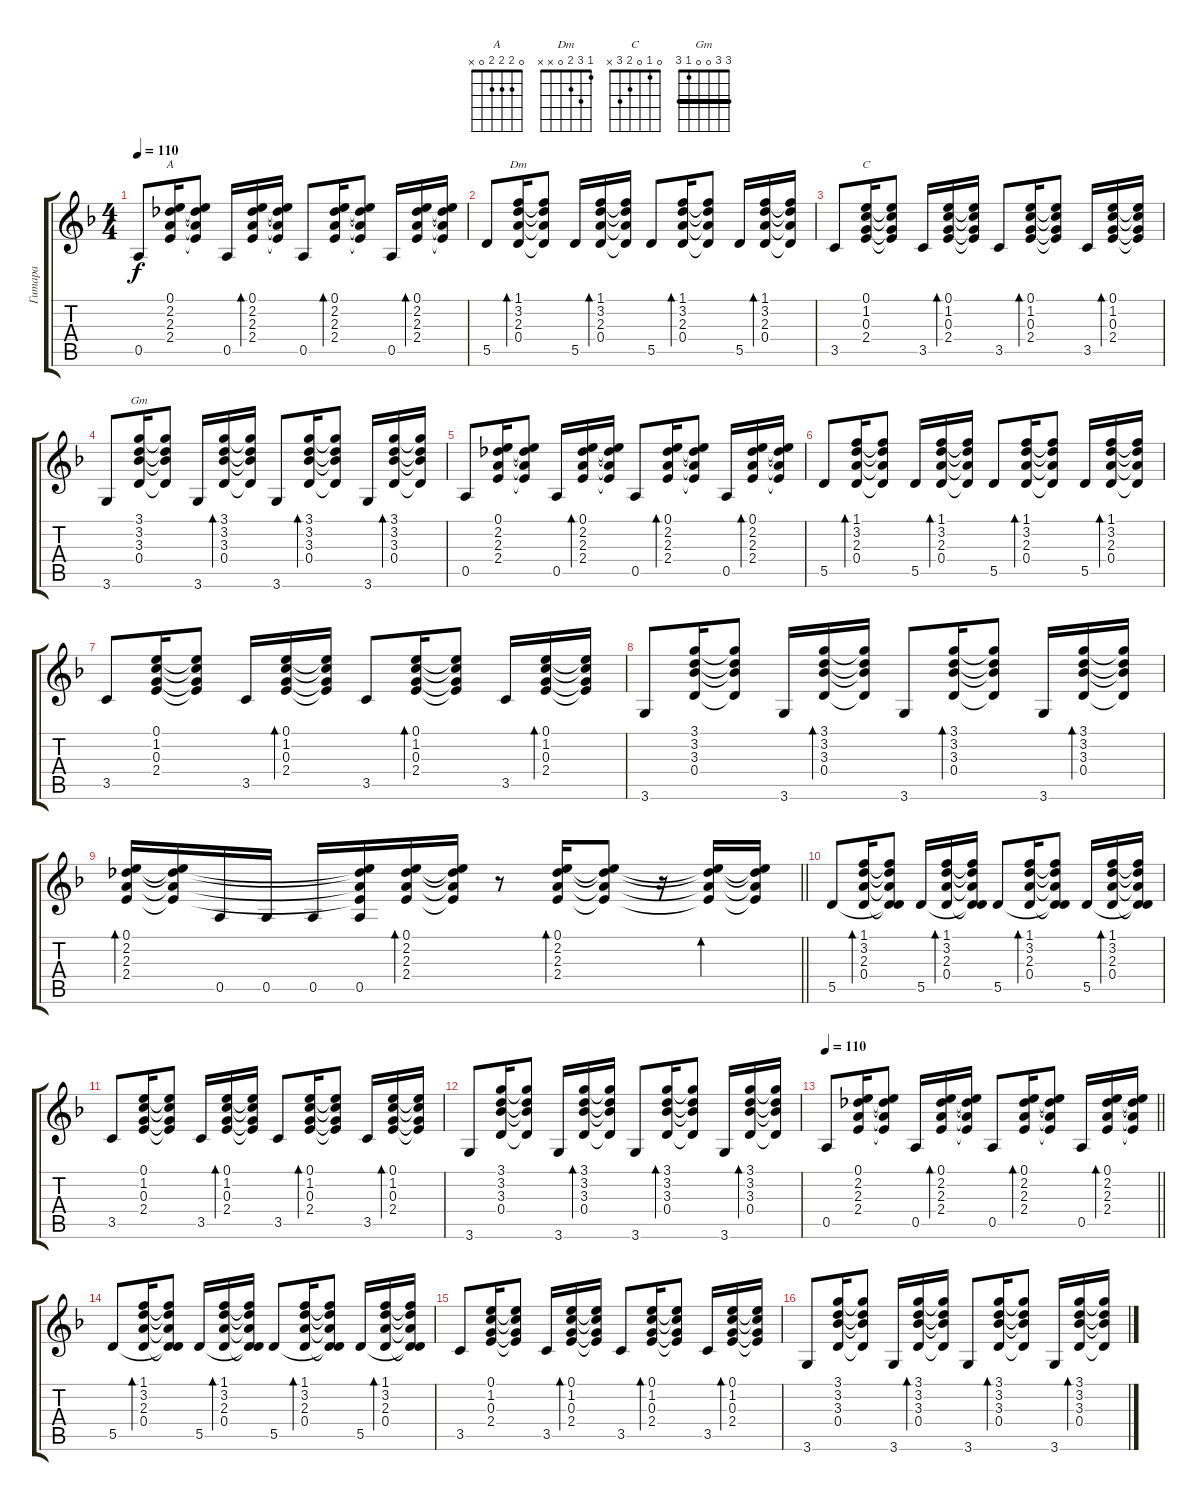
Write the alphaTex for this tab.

\track ("Гитара" "Гитара") {instrument acousticguitarnylon}
\staff {score tabs}
\tuning (E4 B3 G3 D3 A2 E2) {hide}
\chord ("A" 0 2 2 2 0 x)
\chord ("Dm" 1 3 2 0 x x)
\chord ("C" 0 1 0 2 3 x)
\chord ("Gm" 3 3 0 0 1 3) {barre 3}
\ts (4 4)
\tempo 110
\clef g2
\ks dminor
0.5.8{dy f} (0.1 2.2 2.3 2.4).16{ch "A"} (0.1{t} 2.2{t} 2.3{t} 2.4{t}).8 0.5.16 (0.1 2.2 2.3 2.4).16{bd 60} (0.1{t} 2.2{t} 2.3{t} 2.4{t}).16 0.5.8 (0.1 2.2 2.3 2.4).16{bd 60} (0.1{t} 2.2{t} 2.3{t} 2.4{t}).8 0.5.16 (0.1 2.2 2.3 2.4).16{bd 60} (0.1{t} 2.2{t} 2.3{t} 2.4{t}).16 |
5.5.8 (1.1 3.2 2.3 0.4).16{bd 60 ch "Dm"} (1.1{t} 3.2{t} 2.3{t} 0.4{t}).8 5.5.16 (1.1 3.2 2.3 0.4).16{bd 60} (1.1{t} 3.2{t} 2.3{t} 0.4{t}).16 5.5.8 (1.1 3.2 2.3 0.4).16{bd 60} (1.1{t} 3.2{t} 2.3{t} 0.4{t}).8 5.5.16 (1.1 3.2 2.3 0.4).16{bd 60} (1.1{t} 3.2{t} 2.3{t} 0.4{t}).16 |
3.5.8 (0.1 1.2 0.3 2.4).16{ch "C"} (0.1{t} 1.2{t} 0.3{t} 2.4{t}).8 3.5.16 (0.1 1.2 0.3 2.4).16{bd 60} (0.1{t} 1.2{t} 0.3{t} 2.4{t}).16 3.5.8 (0.1 1.2 0.3 2.4).16{bd 60} (0.1{t} 1.2{t} 0.3{t} 2.4{t}).8 3.5.16 (0.1 1.2 0.3 2.4).16{bd 60} (0.1{t} 1.2{t} 0.3{t} 2.4{t}).16 |
3.6.8 (3.1 3.2 3.3 0.4).16{ch "Gm"} (3.1{t} 3.2{t} 3.3{t} 0.4{t}).8 3.6.16 (3.1 3.2 3.3 0.4).16{bd 60} (3.1{t} 3.2{t} 3.3{t} 0.4{t}).16 3.6.8 (3.1 3.2 3.3 0.4).16{bd 60} (3.1{t} 3.2{t} 3.3{t} 0.4{t}).8 3.6.16 (3.1 3.2 3.3 0.4).16{bd 60} (3.1{t} 3.2{t} 3.3{t} 0.4{t}).16 |
0.5.8 (0.1 2.2 2.3 2.4).16 (0.1{t} 2.2{t} 2.3{t} 2.4{t}).8 0.5.16 (0.1 2.2 2.3 2.4).16{bd 60} (0.1{t} 2.2{t} 2.3{t} 2.4{t}).16 0.5.8 (0.1 2.2 2.3 2.4).16{bd 60} (0.1{t} 2.2{t} 2.3{t} 2.4{t}).8 0.5.16 (0.1 2.2 2.3 2.4).16{bd 60} (0.1{t} 2.2{t} 2.3{t} 2.4{t}).16 |
5.5.8 (1.1 3.2 2.3 0.4).16{bd 60} (1.1{t} 3.2{t} 2.3{t} 0.4{t}).8 5.5.16 (1.1 3.2 2.3 0.4).16{bd 60} (1.1{t} 3.2{t} 2.3{t} 0.4{t}).16 5.5.8 (1.1 3.2 2.3 0.4).16{bd 60} (1.1{t} 3.2{t} 2.3{t} 0.4{t}).8 5.5.16 (1.1 3.2 2.3 0.4).16{bd 60} (1.1{t} 3.2{t} 2.3{t} 0.4{t}).16 |
3.5.8 (0.1 1.2 0.3 2.4).16 (0.1{t} 1.2{t} 0.3{t} 2.4{t}).8 3.5.16 (0.1 1.2 0.3 2.4).16{bd 60} (0.1{t} 1.2{t} 0.3{t} 2.4{t}).16 3.5.8 (0.1 1.2 0.3 2.4).16{bd 60} (0.1{t} 1.2{t} 0.3{t} 2.4{t}).8 3.5.16 (0.1 1.2 0.3 2.4).16{bd 60} (0.1{t} 1.2{t} 0.3{t} 2.4{t}).16 |
3.6.8 (3.1 3.2 3.3 0.4).16 (3.1{t} 3.2{t} 3.3{t} 0.4{t}).8 3.6.16 (3.1 3.2 3.3 0.4).16{bd 60} (3.1{t} 3.2{t} 3.3{t} 0.4{t}).16 3.6.8 (3.1 3.2 3.3 0.4).16{bd 60} (3.1{t} 3.2{t} 3.3{t} 0.4{t}).8 3.6.16 (3.1 3.2 3.3 0.4).16{bd 60} (3.1{t} 3.2{t} 3.3{t} 0.4{t}).16 |
\barLineRight lightlight
(0.1 2.2 2.3 2.4).16{bd 60} (0.1{t} 2.2{t} 2.3{t} 2.4{t}).16 0.5.16 0.5.16 0.5.16 (0.1{t} 2.2{t} 2.3{t} 2.4{t} 0.5).16 (0.1 2.2 2.3 2.4).16{bd 60} (0.1{t} 2.2{t} 2.3{t} 2.4{t}).16 r.8 (0.1 2.2 2.3 2.4).16{bd 60} (0.1{t} 2.2{t} 2.3{t} 2.4{t}).8 r.16 (0.1{t} 2.2{t} 2.3{t} 2.4{t}).16{bd 60} (0.1{t} 2.2{t} 2.3{t} 2.4{t}).16 |
\section ("" "")
5.5.8 (1.1 3.2 2.3 0.4).16{bd 60} (1.1{t} 3.2{t} 2.3{t} 0.4{t} 5.5{t}).8 5.5.16 (1.1 3.2 2.3 0.4).16{bd 60} (1.1{t} 3.2{t} 2.3{t} 0.4{t} 5.5{t}).16 5.5.8 (1.1 3.2 2.3 0.4).16{bd 60} (1.1{t} 3.2{t} 2.3{t} 0.4{t} 5.5{t}).8 5.5.16 (1.1 3.2 2.3 0.4).16{bd 60} (1.1{t} 3.2{t} 2.3{t} 0.4{t} 5.5{t}).16 |
3.5.8 (0.1 1.2 0.3 2.4).16 (0.1{t} 1.2{t} 0.3{t} 2.4{t}).8 3.5.16 (0.1 1.2 0.3 2.4).16{bd 60} (0.1{t} 1.2{t} 0.3{t} 2.4{t}).16 3.5.8 (0.1 1.2 0.3 2.4).16{bd 60} (0.1{t} 1.2{t} 0.3{t} 2.4{t}).8 3.5.16 (0.1 1.2 0.3 2.4).16{bd 60} (0.1{t} 1.2{t} 0.3{t} 2.4{t}).16 |
3.6.8 (3.1 3.2 3.3 0.4).16 (3.1{t} 3.2{t} 3.3{t} 0.4{t}).8 3.6.16 (3.1 3.2 3.3 0.4).16{bd 60} (3.1{t} 3.2{t} 3.3{t} 0.4{t}).16 3.6.8 (3.1 3.2 3.3 0.4).16{bd 60} (3.1{t} 3.2{t} 3.3{t} 0.4{t}).8 3.6.16 (3.1 3.2 3.3 0.4).16{bd 60} (3.1{t} 3.2{t} 3.3{t} 0.4{t}).16 |
\tempo 110
\barLineRight lightlight
0.5.8 (0.1 2.2 2.3 2.4).16 (0.1{t} 2.2{t} 2.3{t} 2.4{t}).8 0.5.16 (0.1 2.2 2.3 2.4).16{bd 60} (0.1{t} 2.2{t} 2.3{t} 2.4{t}).16 0.5.8 (0.1 2.2 2.3 2.4).16{bd 60} (0.1{t} 2.2{t} 2.3{t} 2.4{t}).8 0.5.16 (0.1 2.2 2.3 2.4).16{bd 60} (0.1{t} 2.2{t} 2.3{t} 2.4{t}).16 |
5.5.8 (1.1 3.2 2.3 0.4).16{bd 60} (1.1{t} 3.2{t} 2.3{t} 0.4{t} 5.5{t}).8 5.5.16 (1.1 3.2 2.3 0.4).16{bd 60} (1.1{t} 3.2{t} 2.3{t} 0.4{t} 5.5{t}).16 5.5.8 (1.1 3.2 2.3 0.4).16{bd 60} (1.1{t} 3.2{t} 2.3{t} 0.4{t} 5.5{t}).8 5.5.16 (1.1 3.2 2.3 0.4).16{bd 60} (1.1{t} 3.2{t} 2.3{t} 0.4{t} 5.5{t}).16 |
3.5.8 (0.1 1.2 0.3 2.4).16 (0.1{t} 1.2{t} 0.3{t} 2.4{t}).8 3.5.16 (0.1 1.2 0.3 2.4).16{bd 60} (0.1{t} 1.2{t} 0.3{t} 2.4{t}).16 3.5.8 (0.1 1.2 0.3 2.4).16{bd 60} (0.1{t} 1.2{t} 0.3{t} 2.4{t}).8 3.5.16 (0.1 1.2 0.3 2.4).16{bd 60} (0.1{t} 1.2{t} 0.3{t} 2.4{t}).16 |
3.6.8 (3.1 3.2 3.3 0.4).16 (3.1{t} 3.2{t} 3.3{t} 0.4{t}).8 3.6.16 (3.1 3.2 3.3 0.4).16{bd 60} (3.1{t} 3.2{t} 3.3{t} 0.4{t}).16 3.6.8 (3.1 3.2 3.3 0.4).16{bd 60} (3.1{t} 3.2{t} 3.3{t} 0.4{t}).8 3.6.16 (3.1 3.2 3.3 0.4).16{bd 60} (3.1{t} 3.2{t} 3.3{t} 0.4{t}).16
